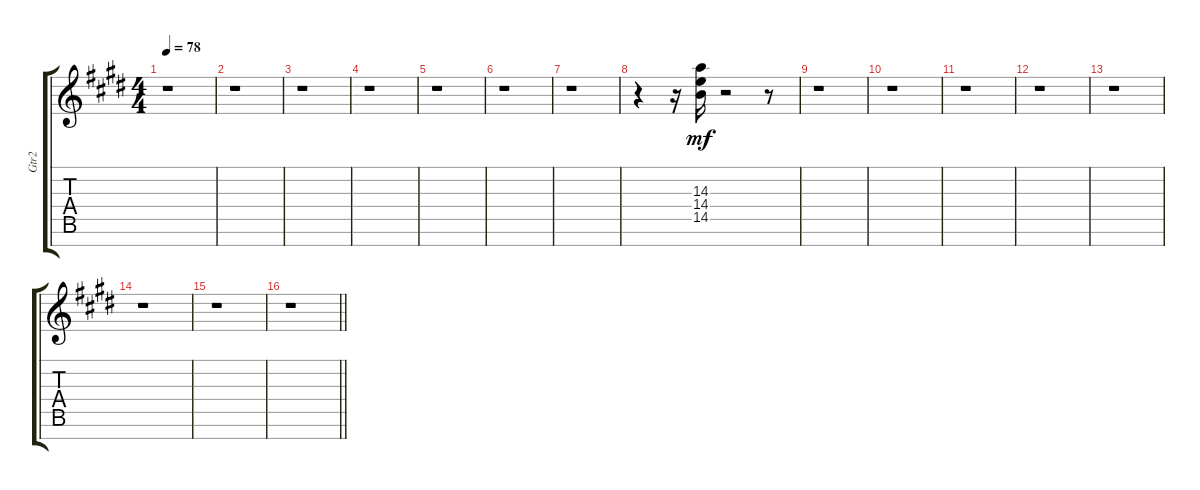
\track ("Gtr2" "Gtr2") {instrument acousticguitarsteel}
\staff {score tabs}
\tuning (E4 B3 G3 D3 A2 E2 B1) {hide}
\ts (4 4)
\section ("" " ")
\tempo 78
\clef g2
\ks c#minor
r.1{dy f} |
\ks e
r.1 |
\ks c#minor
r.1 |
r.1 |
\ks e
r.1 |
\ks c#minor
r.1 |
r.1 |
r.4 r.16 (14.3 14.4 14.5).16{dy mf} r.2 r.8 |
\ks e
r.1 |
\ks c#minor
r.1 |
r.1 |
\ks e
r.1 |
\ks c#minor
r.1 |
r.1 |
\ks e
r.1 |
\barLineRight lightlight
\ks c#minor
r.1
